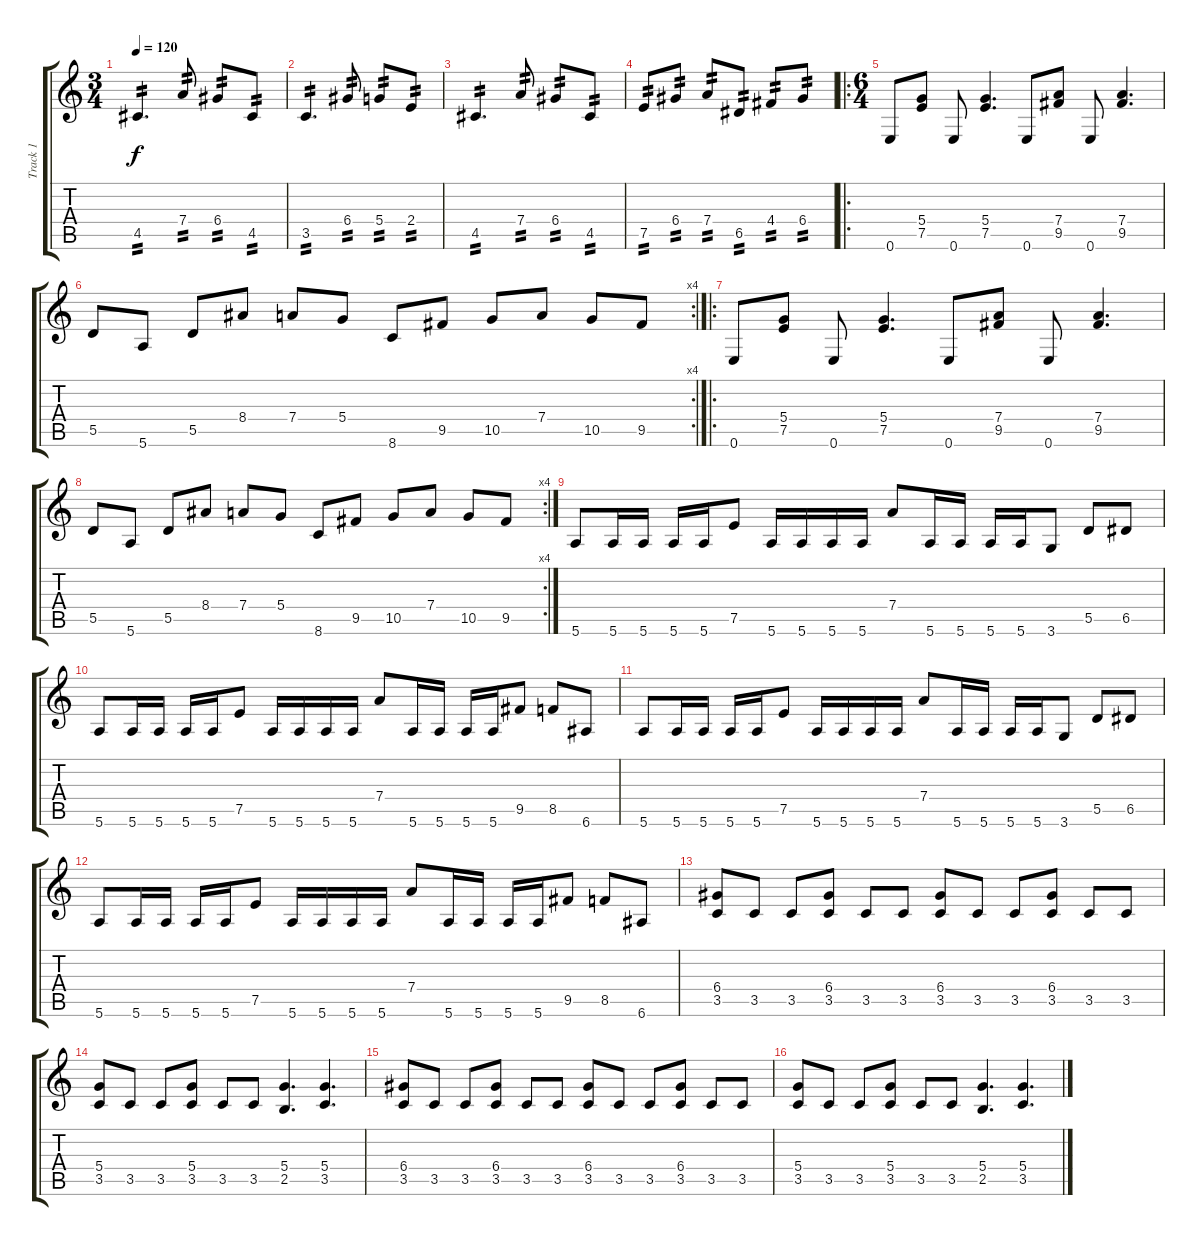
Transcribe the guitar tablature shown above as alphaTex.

\track ("Track 1" "Track 1") {instrument overdrivenguitar}
\staff {score tabs}
\tuning (E4 B3 G3 D3 A2 E2) {hide}
\ts (3 4)
\tempo 120
\clef g2
\ks c
4.5.4{d tp 2 dy f} 7.4.8{tp 2} 6.4.8{tp 2} 4.5.8{tp 2} |
3.5.4{d tp 2} 6.4.8{tp 2} 5.4.8{tp 2} 2.4.8{tp 2} |
4.5.4{d tp 2} 7.4.8{tp 2} 6.4.8{tp 2} 4.5.8{tp 2} |
7.5.8{tp 2} 6.4.8{tp 2} 7.4.8{tp 2} 6.5.8{tp 2} 4.4.8{tp 2} 6.4.8{tp 2} |
\ro
\ts (6 4)
0.6.8 (5.4 7.5).8 0.6.8 (5.4 7.5).4{d} 0.6.8 (7.4 9.5).8 0.6.8 (7.4 9.5).4{d} |
\rc 4
5.5.8 5.6.8 5.5.8 8.4.8 7.4.8 5.4.8 8.6.8 9.5.8 10.5.8 7.4.8 10.5.8 9.5.8 |
\ro
0.6.8 (5.4 7.5).8 0.6.8 (5.4 7.5).4{d} 0.6.8 (7.4 9.5).8 0.6.8 (7.4 9.5).4{d} |
\rc 4
5.5.8 5.6.8 5.5.8 8.4.8 7.4.8 5.4.8 8.6.8 9.5.8 10.5.8 7.4.8 10.5.8 9.5.8 |
5.6.8 5.6.16 5.6.16 5.6.16 5.6.16 7.5.8 5.6.16 5.6.16 5.6.16 5.6.16 7.4.8 5.6.16 5.6.16 5.6.16 5.6.16 3.6.8 5.5.8 6.5.8 |
5.6.8 5.6.16 5.6.16 5.6.16 5.6.16 7.5.8 5.6.16 5.6.16 5.6.16 5.6.16 7.4.8 5.6.16 5.6.16 5.6.16 5.6.16 9.5.8 8.5.8 6.6.8 |
5.6.8 5.6.16 5.6.16 5.6.16 5.6.16 7.5.8 5.6.16 5.6.16 5.6.16 5.6.16 7.4.8 5.6.16 5.6.16 5.6.16 5.6.16 3.6.8 5.5.8 6.5.8 |
5.6.8 5.6.16 5.6.16 5.6.16 5.6.16 7.5.8 5.6.16 5.6.16 5.6.16 5.6.16 7.4.8 5.6.16 5.6.16 5.6.16 5.6.16 9.5.8 8.5.8 6.6.8 |
(6.4 3.5).8 3.5.8 3.5.8 (6.4 3.5).8 3.5.8 3.5.8 (6.4 3.5).8 3.5.8 3.5.8 (6.4 3.5).8 3.5.8 3.5.8 |
(5.4 3.5).8 3.5.8 3.5.8 (5.4 3.5).8 3.5.8 3.5.8 (5.4 2.5).4{d} (5.4 3.5).4{d} |
(6.4 3.5).8 3.5.8 3.5.8 (6.4 3.5).8 3.5.8 3.5.8 (6.4 3.5).8 3.5.8 3.5.8 (6.4 3.5).8 3.5.8 3.5.8 |
(5.4 3.5).8 3.5.8 3.5.8 (5.4 3.5).8 3.5.8 3.5.8 (5.4 2.5).4{d} (5.4 3.5).4{d}
